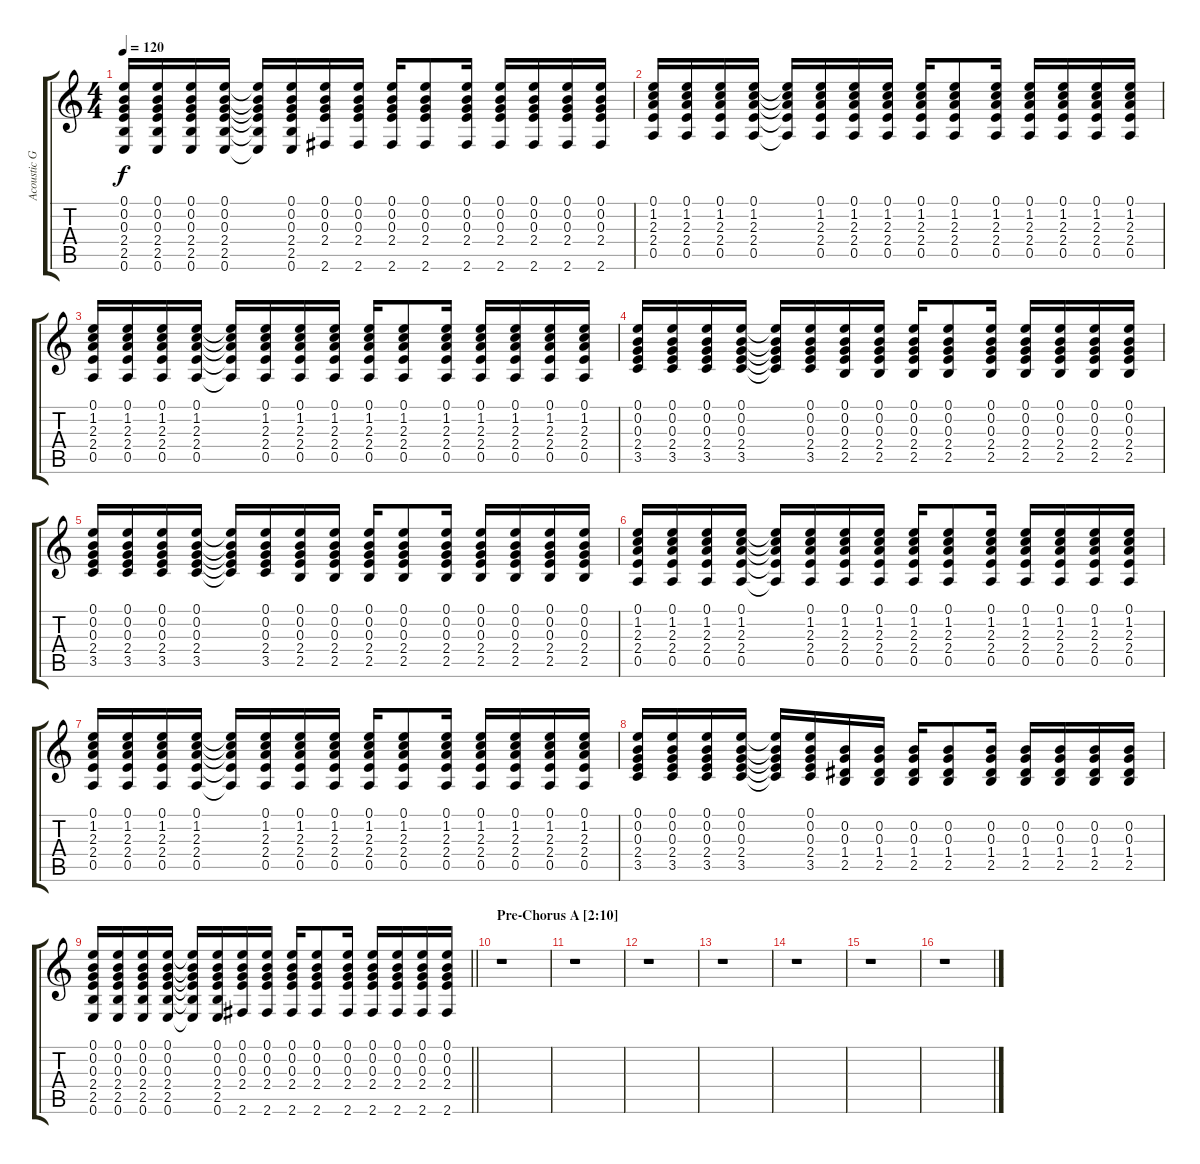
\track ("Acoustic Guitar II" "Acoustic G") {instrument acousticguitarsteel}
\staff {score tabs}
\tuning (E4 B3 G3 D3 A2 E2) {hide}
\ts (4 4)
\tempo 120
\clef g2
\ks c
(0.1 0.2 0.3 2.4 2.5 0.6).16{dy f} (0.1 0.2 0.3 2.4 2.5 0.6).16 (0.1 0.2 0.3 2.4 2.5 0.6).16 (0.1 0.2 0.3 2.4 2.5 0.6).16 (0.1{t} 0.2{t} 0.3{t} 2.4{t} 2.5{t} 0.6{t}).16 (0.1 0.2 0.3 2.4 2.5 0.6).16 (0.1 0.2 0.3 2.4 2.6).16 (0.1 0.2 0.3 2.4 2.6).16 (0.1 0.2 0.3 2.4 2.6).16 (0.1 0.2 0.3 2.4 2.6).8 (0.1 0.2 0.3 2.4 2.6).16 (0.1 0.2 0.3 2.4 2.6).16 (0.1 0.2 0.3 2.4 2.6).16 (0.1 0.2 0.3 2.4 2.6).16 (0.1 0.2 0.3 2.4 2.6).16 |
(0.1 1.2 2.3 2.4 0.5).16 (0.1 1.2 2.3 2.4 0.5).16 (0.1 1.2 2.3 2.4 0.5).16 (0.1 1.2 2.3 2.4 0.5).16 (0.1{t} 1.2{t} 2.3{t} 2.4{t} 0.5{t}).16 (0.1 1.2 2.3 2.4 0.5).16 (0.1 1.2 2.3 2.4 0.5).16 (0.1 1.2 2.3 2.4 0.5).16 (0.1 1.2 2.3 2.4 0.5).16 (0.1 1.2 2.3 2.4 0.5).8 (0.1 1.2 2.3 2.4 0.5).16 (0.1 1.2 2.3 2.4 0.5).16 (0.1 1.2 2.3 2.4 0.5).16 (0.1 1.2 2.3 2.4 0.5).16 (0.1 1.2 2.3 2.4 0.5).16 |
(0.1 1.2 2.3 2.4 0.5).16 (0.1 1.2 2.3 2.4 0.5).16 (0.1 1.2 2.3 2.4 0.5).16 (0.1 1.2 2.3 2.4 0.5).16 (0.1{t} 1.2{t} 2.3{t} 2.4{t} 0.5{t}).16 (0.1 1.2 2.3 2.4 0.5).16 (0.1 1.2 2.3 2.4 0.5).16 (0.1 1.2 2.3 2.4 0.5).16 (0.1 1.2 2.3 2.4 0.5).16 (0.1 1.2 2.3 2.4 0.5).8 (0.1 1.2 2.3 2.4 0.5).16 (0.1 1.2 2.3 2.4 0.5).16 (0.1 1.2 2.3 2.4 0.5).16 (0.1 1.2 2.3 2.4 0.5).16 (0.1 1.2 2.3 2.4 0.5).16 |
(0.1 0.2 0.3 2.4 3.5).16 (0.1 0.2 0.3 2.4 3.5).16 (0.1 0.2 0.3 2.4 3.5).16 (0.1 0.2 0.3 2.4 3.5).16 (0.1{t} 0.2{t} 0.3{t} 2.4{t} 3.5{t}).16 (0.1 0.2 0.3 2.4 3.5).16 (0.1 0.2 0.3 2.4 2.5).16 (0.1 0.2 0.3 2.4 2.5).16 (0.1 0.2 0.3 2.4 2.5).16 (0.1 0.2 0.3 2.4 2.5).8 (0.1 0.2 0.3 2.4 2.5).16 (0.1 0.2 0.3 2.4 2.5).16 (0.1 0.2 0.3 2.4 2.5).16 (0.1 0.2 0.3 2.4 2.5).16 (0.1 0.2 0.3 2.4 2.5).16 |
(0.1 0.2 0.3 2.4 3.5).16 (0.1 0.2 0.3 2.4 3.5).16 (0.1 0.2 0.3 2.4 3.5).16 (0.1 0.2 0.3 2.4 3.5).16 (0.1{t} 0.2{t} 0.3{t} 2.4{t} 3.5{t}).16 (0.1 0.2 0.3 2.4 3.5).16 (0.1 0.2 0.3 2.4 2.5).16 (0.1 0.2 0.3 2.4 2.5).16 (0.1 0.2 0.3 2.4 2.5).16 (0.1 0.2 0.3 2.4 2.5).8 (0.1 0.2 0.3 2.4 2.5).16 (0.1 0.2 0.3 2.4 2.5).16 (0.1 0.2 0.3 2.4 2.5).16 (0.1 0.2 0.3 2.4 2.5).16 (0.1 0.2 0.3 2.4 2.5).16 |
(0.1 1.2 2.3 2.4 0.5).16 (0.1 1.2 2.3 2.4 0.5).16 (0.1 1.2 2.3 2.4 0.5).16 (0.1 1.2 2.3 2.4 0.5).16 (0.1{t} 1.2{t} 2.3{t} 2.4{t} 0.5{t}).16 (0.1 1.2 2.3 2.4 0.5).16 (0.1 1.2 2.3 2.4 0.5).16 (0.1 1.2 2.3 2.4 0.5).16 (0.1 1.2 2.3 2.4 0.5).16 (0.1 1.2 2.3 2.4 0.5).8 (0.1 1.2 2.3 2.4 0.5).16 (0.1 1.2 2.3 2.4 0.5).16 (0.1 1.2 2.3 2.4 0.5).16 (0.1 1.2 2.3 2.4 0.5).16 (0.1 1.2 2.3 2.4 0.5).16 |
(0.1 1.2 2.3 2.4 0.5).16 (0.1 1.2 2.3 2.4 0.5).16 (0.1 1.2 2.3 2.4 0.5).16 (0.1 1.2 2.3 2.4 0.5).16 (0.1{t} 1.2{t} 2.3{t} 2.4{t} 0.5{t}).16 (0.1 1.2 2.3 2.4 0.5).16 (0.1 1.2 2.3 2.4 0.5).16 (0.1 1.2 2.3 2.4 0.5).16 (0.1 1.2 2.3 2.4 0.5).16 (0.1 1.2 2.3 2.4 0.5).8 (0.1 1.2 2.3 2.4 0.5).16 (0.1 1.2 2.3 2.4 0.5).16 (0.1 1.2 2.3 2.4 0.5).16 (0.1 1.2 2.3 2.4 0.5).16 (0.1 1.2 2.3 2.4 0.5).16 |
(0.1 0.2 0.3 2.4 3.5).16 (0.1 0.2 0.3 2.4 3.5).16 (0.1 0.2 0.3 2.4 3.5).16 (0.1 0.2 0.3 2.4 3.5).16 (0.1{t} 0.2{t} 0.3{t} 2.4{t} 3.5{t}).16 (0.1 0.2 0.3 2.4 3.5).16 (0.2 0.3 1.4 2.5).16 (0.2 0.3 1.4 2.5).16 (0.2 0.3 1.4 2.5).16 (0.2 0.3 1.4 2.5).8 (0.2 0.3 1.4 2.5).16 (0.2 0.3 1.4 2.5).16 (0.2 0.3 1.4 2.5).16 (0.2 0.3 1.4 2.5).16 (0.2 0.3 1.4 2.5).16 |
\barLineRight lightlight
(0.1 0.2 0.3 2.4 2.5 0.6).16 (0.1 0.2 0.3 2.4 2.5 0.6).16 (0.1 0.2 0.3 2.4 2.5 0.6).16 (0.1 0.2 0.3 2.4 2.5 0.6).16 (0.1{t} 0.2{t} 0.3{t} 2.4{t} 2.5{t} 0.6{t}).16 (0.1 0.2 0.3 2.4 2.5 0.6).16 (0.1 0.2 0.3 2.4 2.6).16 (0.1 0.2 0.3 2.4 2.6).16 (0.1 0.2 0.3 2.4 2.6).16 (0.1 0.2 0.3 2.4 2.6).8 (0.1 0.2 0.3 2.4 2.6).16 (0.1 0.2 0.3 2.4 2.6).16 (0.1 0.2 0.3 2.4 2.6).16 (0.1 0.2 0.3 2.4 2.6).16 (0.1 0.2 0.3 2.4 2.6).16 |
\section ("" "Pre-Chorus A [2:10]")
r.1 |
r.1 |
r.1 |
r.1 |
r.1 |
r.1 |
r.1
